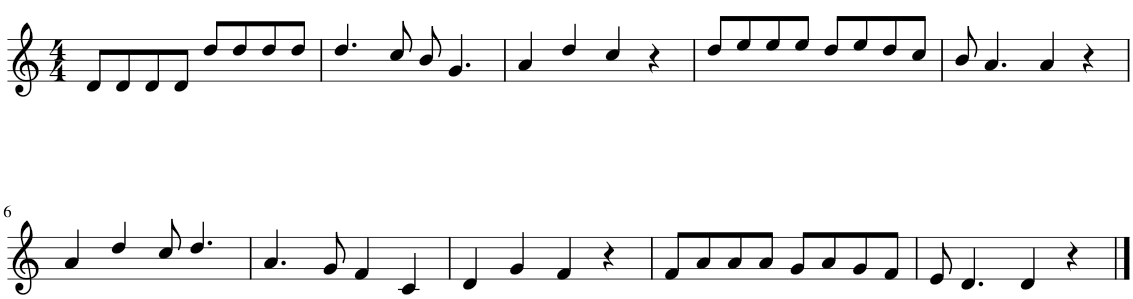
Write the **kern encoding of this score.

**kern
*part1
*staff1
*I"Choir
*I'Ch
*clefG2
*k[]
*M4/4
=1
8d/L
8d/
8d/
8d/J
8dd/L
8dd/
8dd/
8dd/J
=2
4.dd/
8cc/
8b/
4.g/
=3
4a/
4dd/
4cc/
4r
=4
8dd/L
8ee/
8ee/
8ee/J
8dd/L
8ee/
8dd/
8cc/J
=5
8b/
4.a/
4a/
4r
!!LO:LB:g=z
=6
4a/
4dd/
8cc/
4.dd/
=7
4.a/
8g/
4f/
4c/
=8
4d/
4g/
4f/
4r
=9
8f/L
8a/
8a/
8a/J
8g/L
8a/
8g/
8f/J
=10
8e/
4.d/
4d/
4r
==
*-
